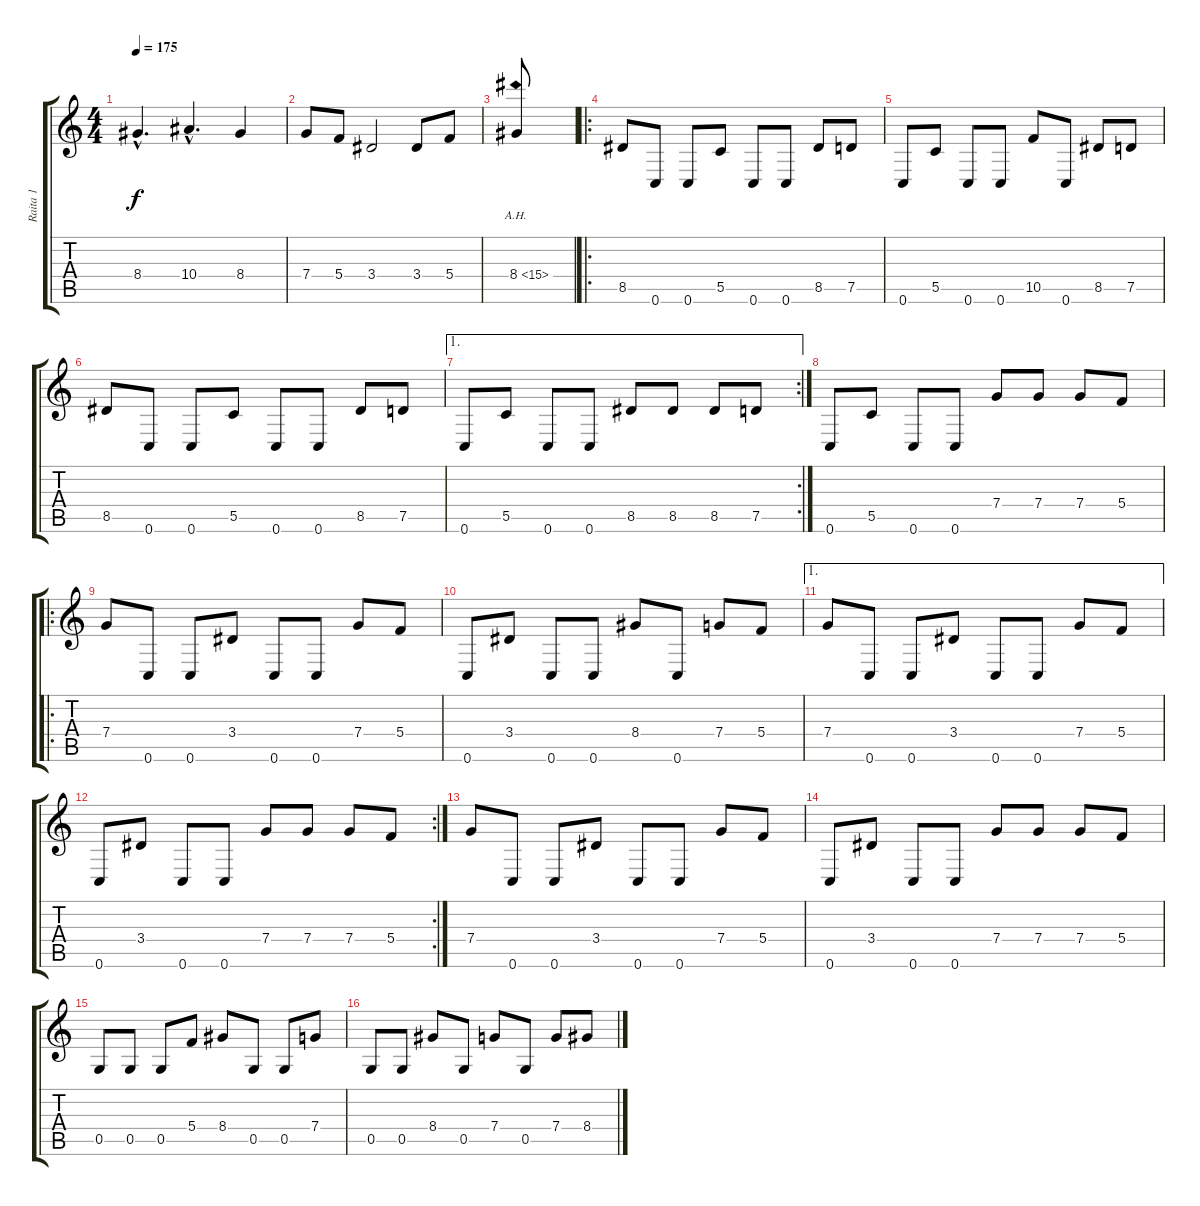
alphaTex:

\track ("Raita 1" "Raita 1") {instrument distortionguitar}
\staff {score tabs}
\tuning (E4 C4 G3 C3 G2 C2) {hide}
\ts (4 4)
\tempo 175
\clef g2
\ks c
8.4{hac}.4{d dy f} 10.4{hac}.4{d} 8.4.4 |
7.4.8 5.4.8 3.4.2 3.4.8 5.4.8 |
8.4{ah 7}.8 |
\ro
8.5.8 0.6.8 0.6.8 5.5.8 0.6.8 0.6.8 8.5.8 7.5.8 |
0.6.8 5.5.8 0.6.8 0.6.8 10.5.8 0.6.8 8.5.8 7.5.8 |
8.5.8 0.6.8 0.6.8 5.5.8 0.6.8 0.6.8 8.5.8 7.5.8 |
\ae 1
\rc 2
0.6.8 5.5.8 0.6.8 0.6.8 8.5.8 8.5.8 8.5.8 7.5.8 |
0.6.8 5.5.8 0.6.8 0.6.8 7.4.8 7.4.8 7.4.8 5.4.8 |
\ro
7.4.8 0.6.8 0.6.8 3.4.8 0.6.8 0.6.8 7.4.8 5.4.8 |
0.6.8 3.4.8 0.6.8 0.6.8 8.4.8 0.6.8 7.4.8 5.4.8 |
\ae 1
7.4.8 0.6.8 0.6.8 3.4.8 0.6.8 0.6.8 7.4.8 5.4.8 |
\rc 2
0.6.8 3.4.8 0.6.8 0.6.8 7.4.8 7.4.8 7.4.8 5.4.8 |
7.4.8 0.6.8 0.6.8 3.4.8 0.6.8 0.6.8 7.4.8 5.4.8 |
0.6.8 3.4.8 0.6.8 0.6.8 7.4.8 7.4.8 7.4.8 5.4.8 |
0.5.8 0.5.8 0.5.8 5.4.8 8.4.8 0.5.8 0.5.8 7.4.8 |
0.5.8 0.5.8 8.4.8 0.5.8 7.4.8 0.5.8 7.4.8 8.4.8
